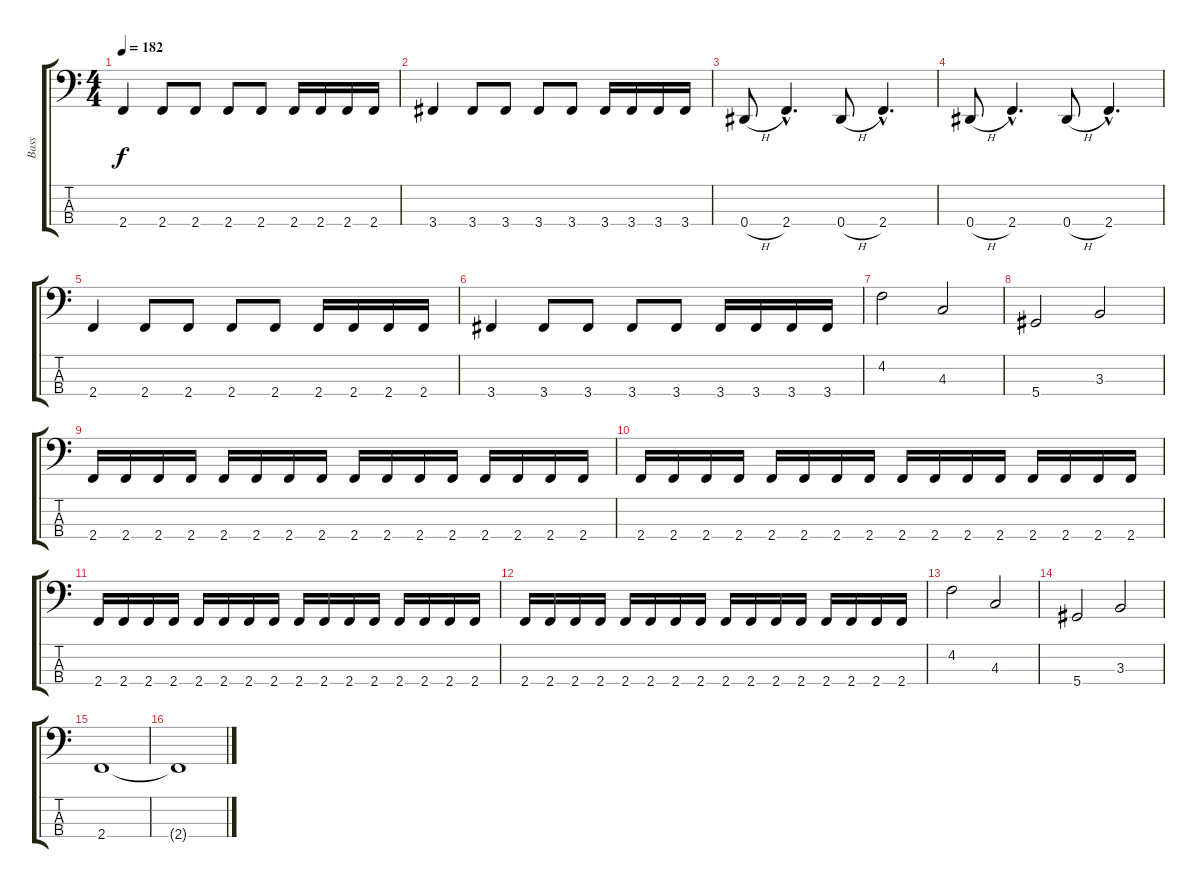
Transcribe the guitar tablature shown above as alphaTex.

\track ("Bass" "Bass") {instrument electricbasspick}
\staff {score tabs}
\tuning (Gb2 Db2 Ab1 Eb1) {hide}
\ts (4 4)
\tempo 182
\clef f4
\ks c
2.4.4{dy f instrument electricbasspick} 2.4.8 2.4.8 2.4.8 2.4.8 2.4.16 2.4.16 2.4.16 2.4.16 |
3.4.4 3.4.8 3.4.8 3.4.8 3.4.8 3.4.16 3.4.16 3.4.16 3.4.16 |
0.4{h}.8 2.4{hac}.4{d} 0.4{h}.8 2.4{hac}.4{d} |
0.4{h}.8 2.4{hac}.4{d} 0.4{h}.8 2.4{hac}.4{d} |
2.4.4 2.4.8 2.4.8 2.4.8 2.4.8 2.4.16 2.4.16 2.4.16 2.4.16 |
3.4.4 3.4.8 3.4.8 3.4.8 3.4.8 3.4.16 3.4.16 3.4.16 3.4.16 |
4.2.2 4.3.2 |
5.4.2 3.3.2 |
2.4.16 2.4.16 2.4.16 2.4.16 2.4.16 2.4.16 2.4.16 2.4.16 2.4.16 2.4.16 2.4.16 2.4.16 2.4.16 2.4.16 2.4.16 2.4.16 |
2.4.16 2.4.16 2.4.16 2.4.16 2.4.16 2.4.16 2.4.16 2.4.16 2.4.16 2.4.16 2.4.16 2.4.16 2.4.16 2.4.16 2.4.16 2.4.16 |
2.4.16 2.4.16 2.4.16 2.4.16 2.4.16 2.4.16 2.4.16 2.4.16 2.4.16 2.4.16 2.4.16 2.4.16 2.4.16 2.4.16 2.4.16 2.4.16 |
2.4.16 2.4.16 2.4.16 2.4.16 2.4.16 2.4.16 2.4.16 2.4.16 2.4.16 2.4.16 2.4.16 2.4.16 2.4.16 2.4.16 2.4.16 2.4.16 |
4.2.2 4.3.2 |
5.4.2 3.3.2 |
2.4.1 |
2.4{t}.1
